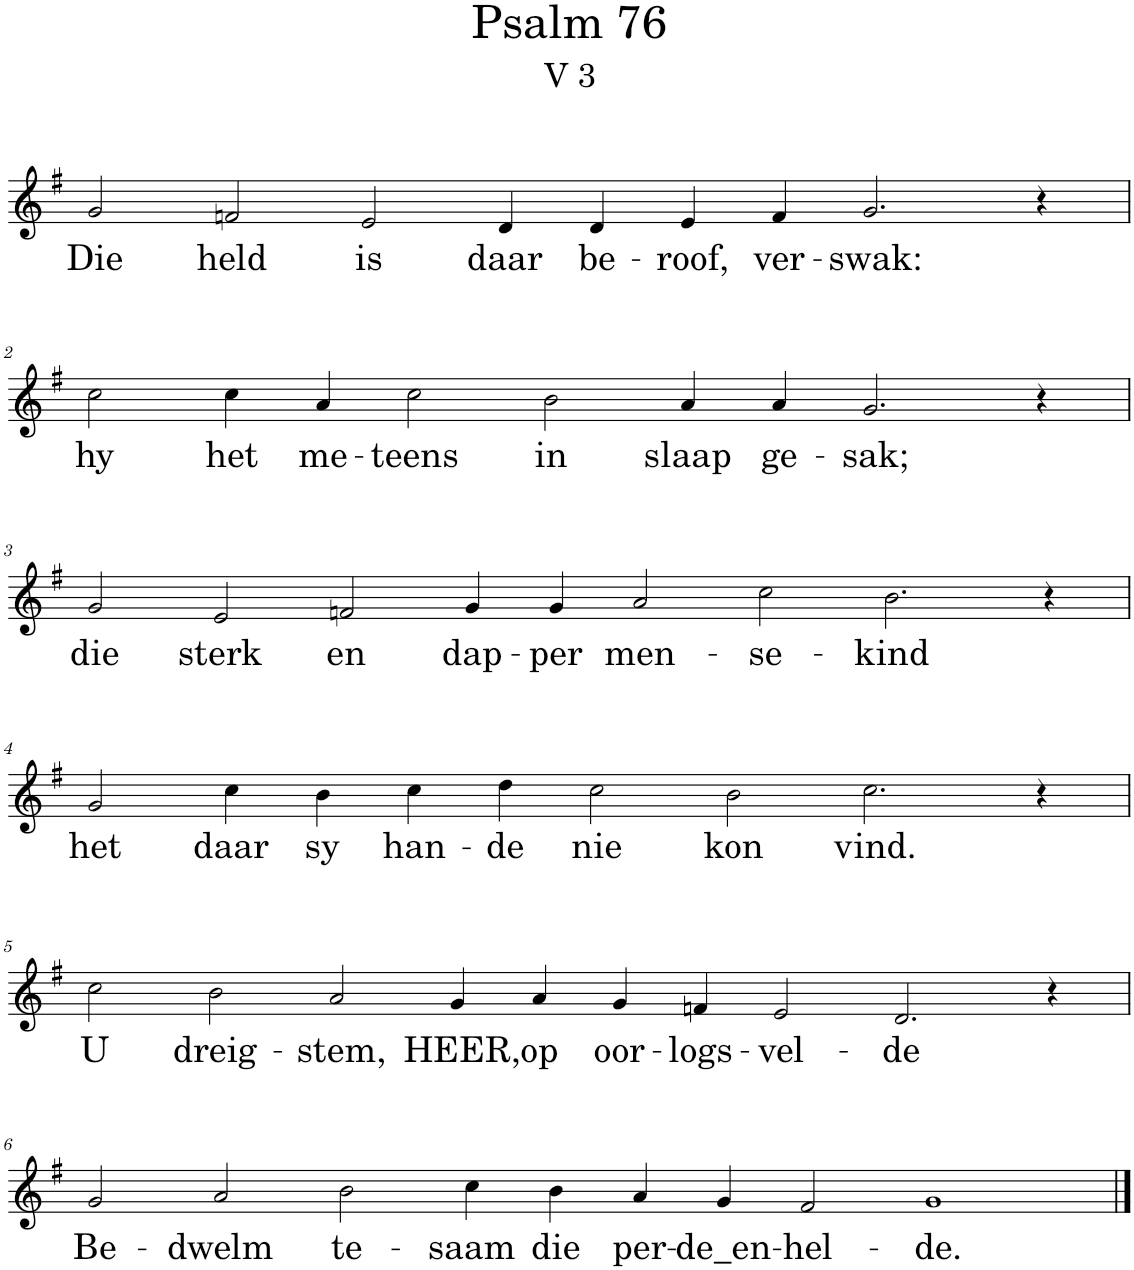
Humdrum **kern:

**kern	**text
*part1	*part1
*staff1	*staff1
*I"Pipe Organ	*
*I'Org.	*
*clefG2	*
*k[f#]	*
*M14/4	*
=1	=1
!	!LO:LY:b
2g/	Die
!	!LO:LY:b
2fn/	held
!	!LO:LY:b
2e/	is
!	!LO:LY:b
4d/	daar
!	!LO:LY:b
4d/	be-
!	!LO:LY:b
4e/	-roof,
!	!LO:LY:b
4f/	ver-
!	!LO:LY:b
2.g/	-swak:
4r	.
!!LO:LB:g=z
=2	=2
!	!LO:LY:b
2cc\	hy
!	!LO:LY:b
4cc\	het
!	!LO:LY:b
4a/	me-
!	!LO:LY:b
2cc\	-teens
!	!LO:LY:b
2b\	in
!	!LO:LY:b
4a/	slaap
!	!LO:LY:b
4a/	ge-
!	!LO:LY:b
2.g/	-sak;
4r	.
!!LO:LB:g=z
=3	=3
*M16/4	*
!	!LO:LY:b
2g/	die
!	!LO:LY:b
2e/	sterk
!	!LO:LY:b
2fn/	en
!	!LO:LY:b
4g/	dap-
!	!LO:LY:b
4g/	-per
!	!LO:LY:b
2a/	men-
!	!LO:LY:b
2cc\	-se-
!	!LO:LY:b
2.b\	-kind
4r	.
!!LO:LB:g=z
=4	=4
*M14/4	*
!	!LO:LY:b
2g/	het
!	!LO:LY:b
4cc\	daar
!	!LO:LY:b
4b\	sy
!	!LO:LY:b
4cc\	han-
!	!LO:LY:b
4dd\	-de
!	!LO:LY:b
2cc\	nie
!	!LO:LY:b
2b\	kon
!	!LO:LY:b
2.cc\	vind.
4r	.
!!LO:LB:g=z
=5	=5
*M16/4	*
!	!LO:LY:b
2cc\	U
!	!LO:LY:b
2b\	dreig-
!	!LO:LY:b
2a/	-stem,
!	!LO:LY:b
4g/	HEER,
!	!LO:LY:b
4a/	op
!	!LO:LY:b
4g/	oor-
!	!LO:LY:b
4fn/	-logs-
!	!LO:LY:b
2e/	-vel-
!	!LO:LY:b
2.d/	-de
4r	.
!!LO:LB:g=z
=6	=6
!	!LO:LY:b
2g/	Be-
!	!LO:LY:b
2a/	-dwelm
!	!LO:LY:b
2b\	te-
!	!LO:LY:b
4cc\	-saam
!	!LO:LY:b
4b\	die
!	!LO:LY:b
4a/	per-
!	!LO:LY:b
4g/	-de_en-
!	!LO:LY:b
2f#/	-hel-
!	!LO:LY:b
1g	-de.
==	==
*-	*-
